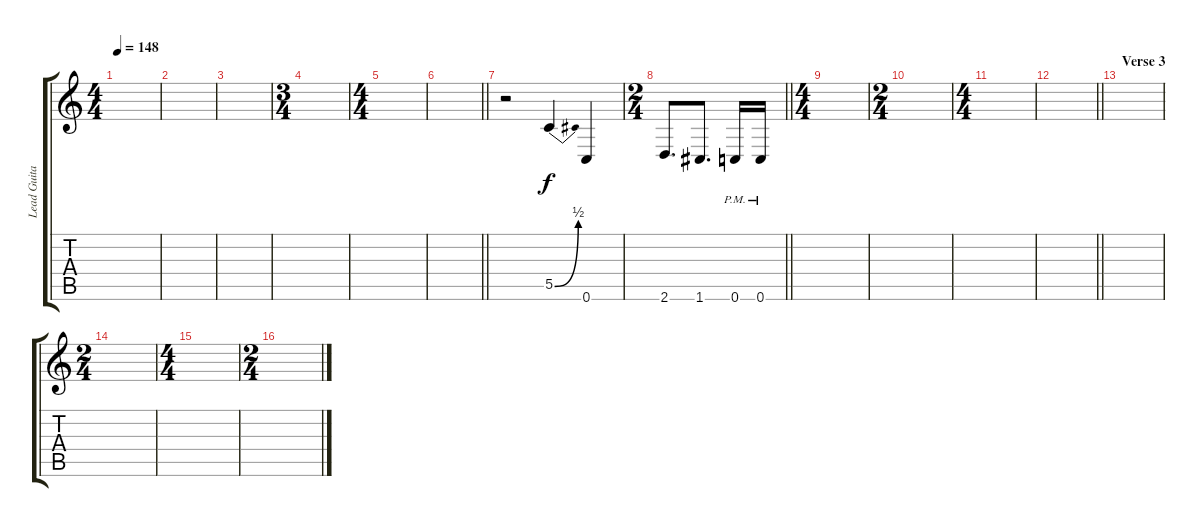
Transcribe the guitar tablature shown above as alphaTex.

\track ("Lead Guitar 1" "Lead Guita") {instrument distortionguitar}
\staff {score tabs}
\tuning (D4 A3 F3 C3 G2 C2) {hide}
\ts (4 4)
\tempo 148
\clef g2
\ks c
|
|
|
\ts (3 4)
|
\ts (4 4)
|
\barLineRight lightlight
|
\section ("" "")
r.2{volume 10 balance 8} 5.5{be (bend 0 0 60 2)}.4 0.6.4 |
\ts (2 4)
\barLineRight lightlight
2.6.8{d} 1.6.8{d} 0.6{pm}.16 0.6{pm}.16 |
\ts (4 4)
\section ("" "")
|
\ts (2 4)
|
\ts (4 4)
|
\barLineRight lightlight
|
\section ("" "Verse 3")
|
\ts (2 4)
|
\ts (4 4)
|
\ts (2 4)
